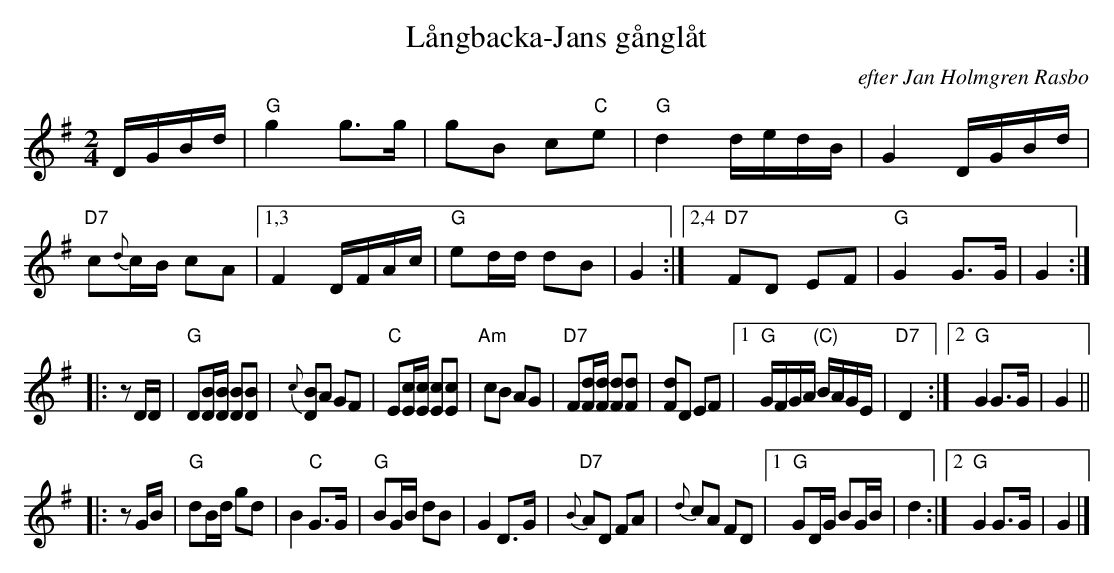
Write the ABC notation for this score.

X:1
T: L\aangbacka-Jans g\aangl\aat
O: efter Jan Holmgren Rasbo
M: 2/4
L: 1/16
K: G
DGBd \
| "G"g4 g3g | g2B2 c2"C"e2 | "G"d4 dedB | G4 DGBd | "D7"c2{d}cB c2A2 \
|1,3 F4 DFAc | "G"e2dd d2B2 | G4 :|2,4 "D7"F2D2 E2F2 | "G"G4 G3G | G4 :|
|: z2DD \
| "G"D2[BD][BD] [B2D2][B2D2] | {c}[B2D2]A2 G2F2 | "C"E2[cE][cE] [c2E2][c2E2] | "Am"c2B2 A2G2 \
| "D7"F2[dF][dF] [d2F2][d2F2] | [d2F2]D2 E2F2 |1 "G"GFGA "(C)"BAGE | "D7"D4 :|2 "G"G4 G3G | G4 ||
|: z2GB \
| "G"d2Bd g2d2 | B4 "C"G3G | "G"B2GB d2B2 | G4 D3G \
| "D7"{B}A2D2 F2A2 | {d}c2A2 F2D2 |1 "G"G2DG B2GB | d4 :|2 "G"G4 G3G | G4 |]
